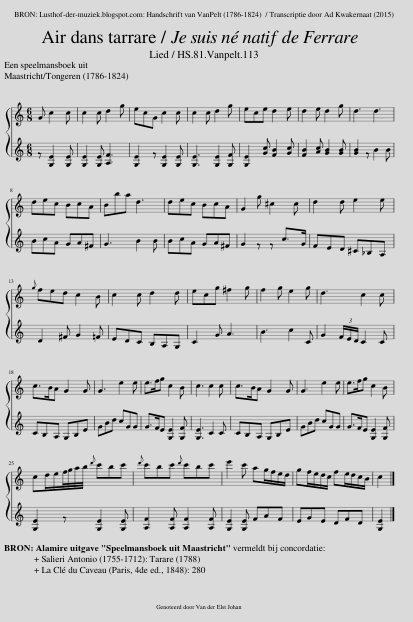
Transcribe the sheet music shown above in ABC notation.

X:1
%%score { 1 2 }
L:1/8
Q:1/4=90
M:6/8
I:linebreak $
K:C
V:1 treble
V:2 treble
V:1
 G c2 c | c2 c d2 g | ecG c2 c | c2 c d2 g | ece d2 e | %5
 d2 e d2 g | d3 d3 |$ dec BcA | Bba d3 | dec BcA | %10
 G2 g ^c2 c | d2 d e2 e |${g} fed c2 B | c2 c d2 d | ecg ^f2 g | %15
 f2 g e2 g | d3 c2 c |$ c>BA G2 G | G3 e2 e | e>fg c2 B | %20
 c3 c2 c | c>BA G2 G | G3 e2 e | e>fg c2 B |$ cd/e/f/4g/4a/4b/4{d'} c'bc' | %25
{d'} c'bc'{d'} c'bc' | e'2 c' ag/f/e/d/ | gf/e/d/c/ fe/d/c/B/ | c2 |] %29
V:2
 z [G,E]2 [G,E] | [G,E]2 [G,E] [A,F]3 | [G,E]2 z [G,E]2 [G,E] | [G,E]3 [G,E]2 [G,F] | [G,E]2 [Gc] [FB]2 [Gc] | %5
 [FB]2 [Ac] [GB]2 [GB] | [GB]2 z B2 B |$ BcA GA^F | G3 B2 B | BcA GA^F | %10
 G2 z z c>G | FED ^C_B,A, |$ D2 ^F G2 =F | EDC B,A,G, | C2 G A3 | %15
 B3 c2 C | G2 (3F/E/D/ C2 C |$ CB,A, G,B,E | GBd cGG | G>FE [G,E]2 [G,F] | %20
 [G,E]3 C2 C | CB,A, G,B,E | GBd cGG | G>FE [G,E]2 [G,F] |$ [G,E]2 z [G,E]2 [G,E] | %25
 [A,F]2 [A,F] [A,F]2 [A,F] | [G,E]2 [G,E] FAF | EGE DFD | [G,E]2 |] %29
